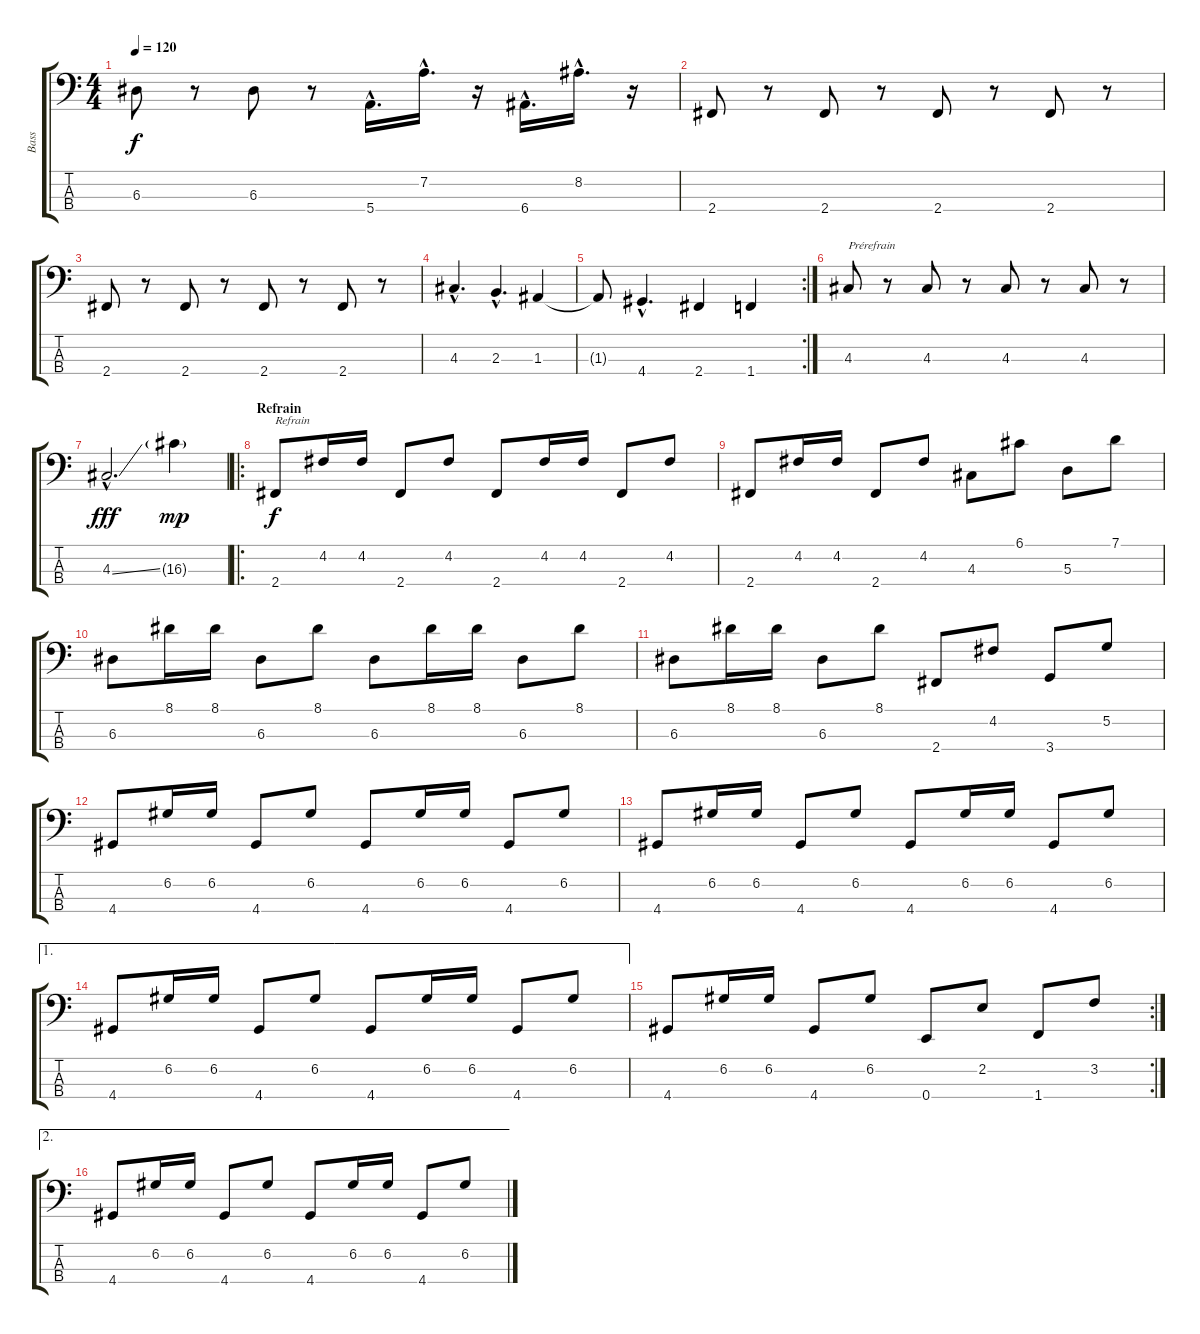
\track ("Bass" "Bass") {instrument electricbassfinger}
\staff {score tabs}
\tuning (G2 D2 A1 E1) {hide}
\ts (4 4)
\tempo 120
\clef f4
\ks c
6.3.8{dy f} r.8 6.3.8 r.8 5.4{hac}.16{d} 7.2{hac}.16{d} r.16 6.4{hac}.16{d} 8.2{hac}.16{d} r.16 |
2.4.8 r.8 2.4.8 r.8 2.4.8 r.8 2.4.8 r.8 |
2.4.8 r.8 2.4.8 r.8 2.4.8 r.8 2.4.8 r.8 |
4.3{hac}.4{d} 2.3{hac}.4{d} 1.3.4 |
\rc 2
1.3{t}.8 4.4{hac}.4{d} 2.4.4 1.4.4 |
4.3.8{txt "Prérefrain"} r.8 4.3.8 r.8 4.3.8 r.8 4.3.8 r.8 |
4.3{ss hac}.2{d dy fff} 16.3{g}.4{dy mp} |
\ro
\section ("" "Refrain")
2.4.8{txt "Refrain" dy f} 4.2.16 4.2.16 2.4.8 4.2.8 2.4.8 4.2.16 4.2.16 2.4.8 4.2.8 |
2.4.8 4.2.16 4.2.16 2.4.8 4.2.8 4.3.8 6.1.8 5.3.8 7.1.8 |
6.3.8 8.1.16 8.1.16 6.3.8 8.1.8 6.3.8 8.1.16 8.1.16 6.3.8 8.1.8 |
6.3.8 8.1.16 8.1.16 6.3.8 8.1.8 2.4.8 4.2.8 3.4.8 5.2.8 |
4.4.8 6.2.16 6.2.16 4.4.8 6.2.8 4.4.8 6.2.16 6.2.16 4.4.8 6.2.8 |
4.4.8 6.2.16 6.2.16 4.4.8 6.2.8 4.4.8 6.2.16 6.2.16 4.4.8 6.2.8 |
\ae 1
4.4.8 6.2.16 6.2.16 4.4.8 6.2.8 4.4.8 6.2.16 6.2.16 4.4.8 6.2.8 |
\rc 2
4.4.8 6.2.16 6.2.16 4.4.8 6.2.8 0.4.8 2.2.8 1.4.8 3.2.8 |
\ae 2
4.4.8{volume 0} 6.2.16 6.2.16 4.4.8 6.2.8 4.4.8 6.2.16 6.2.16 4.4.8 6.2.8
